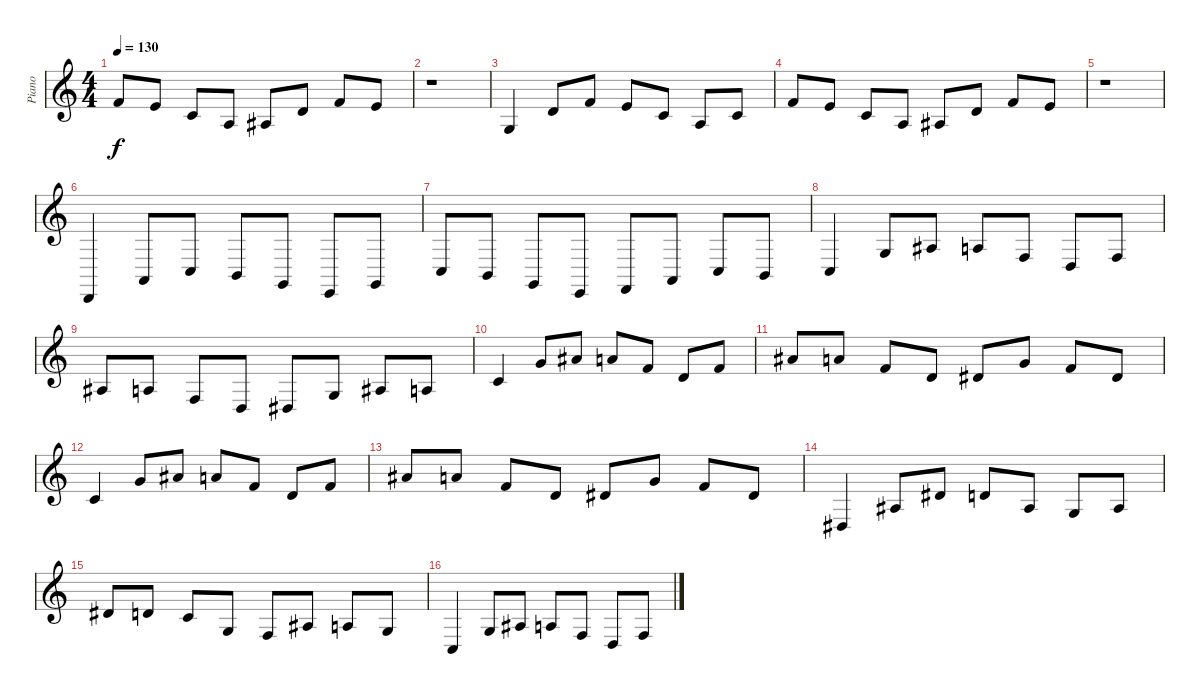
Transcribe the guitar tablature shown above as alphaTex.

\track ("Piano" "Piano") {instrument acousticgrandpiano}
\staff {score}
\tuning (D4 A3 F3 C3 G2 D2) {hide}
\ts (4 4)
\tempo 130
\clef g2
\ks c
3.1.8{dy f} 2.1.8 3.2.8 0.2.8 1.2.8 0.1.8 3.1.8 2.1.8 |
r.1 |
2.3.4 0.1.8 3.1.8 2.1.8 3.2.8 0.2.8 3.2.8 |
3.1.8 2.1.8 3.2.8 0.2.8 1.2.8 0.1.8 3.1.8 2.1.8 |
r.1 |
0.6.4 2.5.8 0.4.8 4.5.8 0.5.8 2.6.8 0.5.8 |
0.4.8 4.5.8 0.5.8 2.6.8 3.6.8 2.5.8 0.4.8 4.5.8 |
0.4.4 2.3.8 1.2.8 0.2.8 0.3.8 2.4.8 0.3.8 |
1.2.8 0.2.8 0.3.8 2.4.8 3.4.8 2.3.8 1.2.8 0.2.8 |
3.2.4 5.1.8 8.1.8 7.1.8 8.2.8 9.3.8 8.2.8 |
8.1.8 7.1.8 8.2.8 9.3.8 10.3.8 10.2.8 8.2.8 10.3.8 |
7.3.4 5.1.8 8.1.8 7.1.8 8.2.8 9.3.8 8.2.8 |
8.1.8 7.1.8 8.2.8 9.3.8 10.3.8 10.2.8 8.2.8 10.3.8 |
8.5.4 10.4.8 10.3.8 9.3.8 10.4.8 7.4.8 5.3.8 |
6.2.8 5.2.8 3.2.8 2.3.8 0.3.8 1.2.8 0.2.8 2.3.8 |
0.4.4 2.3.8 1.2.8 0.2.8 0.3.8 2.4.8 0.3.8
